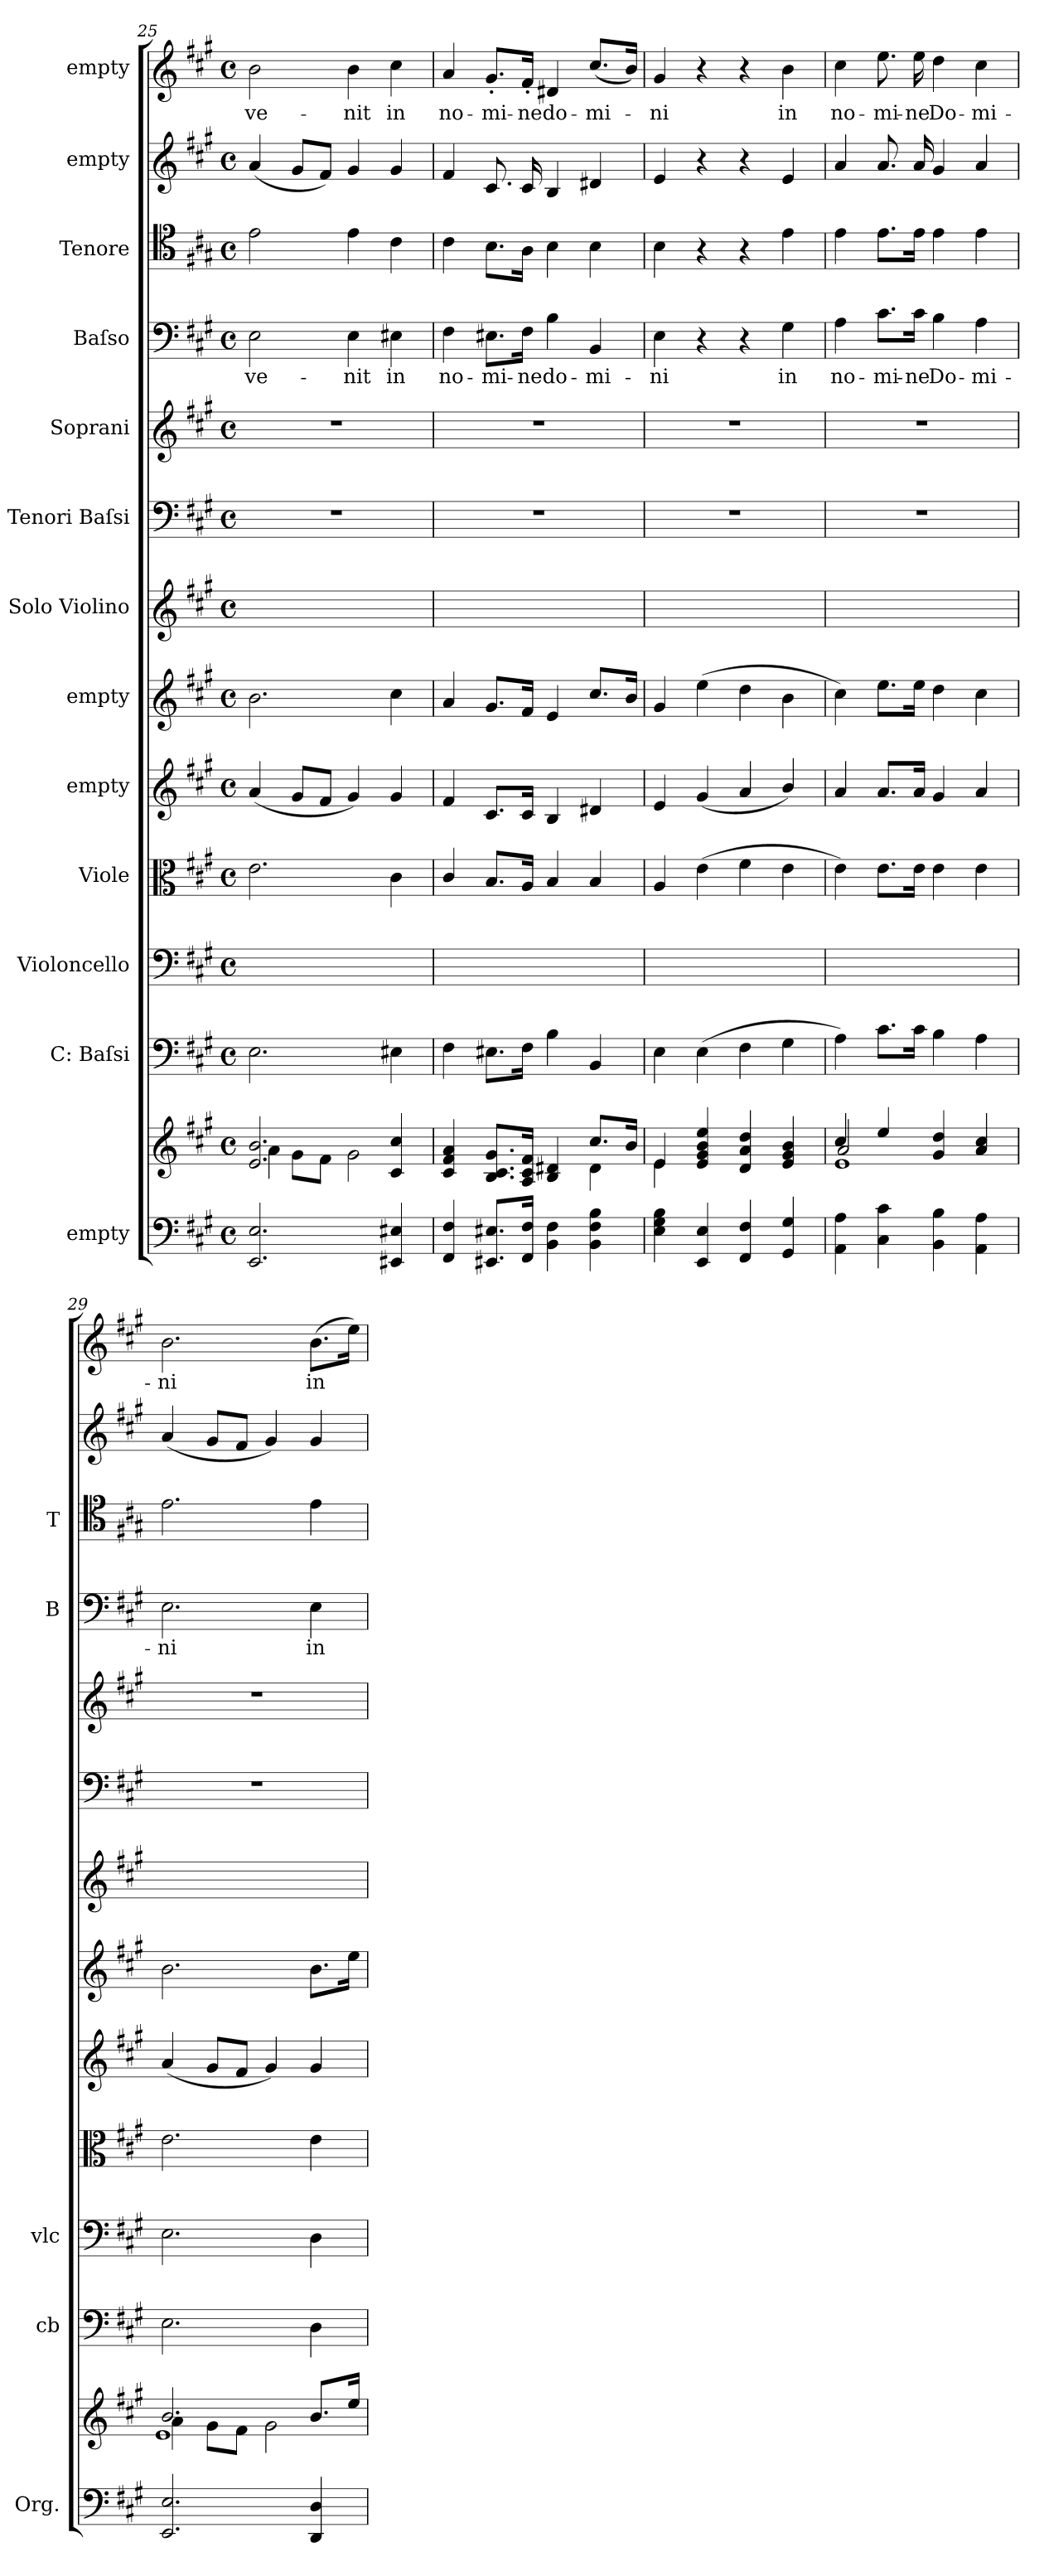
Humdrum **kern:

**kern	**kern	**kern	**kern	**kern	**kern	**kern	**kern	**kern	**kern	**kern	**text	**kern	**kern	**kern	**text
*part13	*part13	*part12	*part11	*part10	*part9	*part8	*part7	*part6	*part5	*part4	*part4	*part3	*part2	*part1	*part1
*staff14	*staff13	*staff12	*staff11	*staff10	*staff9	*staff8	*staff7	*staff6	*staff5	*staff4	*staff4	*staff3	*staff2	*staff1	*staff1
*I"empty	*	*I"C: Baſsi	*I"Violoncello	*I"Viole	*I"empty	*I"empty	*I"Solo Violino	*I"Tenori Baſsi	*I"Soprani	*I"Baſso	*	*I"Tenore	*I"empty	*I"empty	*
*I'Org.	*	*I'cb	*I'vlc	*	*	*	*	*	*	*I'B	*	*I'T	*	*	*
*clefF4	*clefG2	*clefF4	*clefF4	*clefC3	*clefG2	*clefG2	*clefG2	*clefF4	*clefG2	*clefF4	*	*clefC4	*clefG2	*clefG2	*
*k[f#c#g#]	*k[f#c#g#]	*k[f#c#g#]	*k[f#c#g#]	*k[f#c#g#]	*k[f#c#g#]	*k[f#c#g#]	*k[f#c#g#]	*k[f#c#g#]	*k[f#c#g#]	*k[f#c#g#]	*	*k[f#c#g#]	*k[f#c#g#]	*k[f#c#g#]	*
*A:	*A:	*A:	*A:	*A:	*A:	*A:	*A:	*A:	*A:	*A:	*	*A:	*A:	*A:	*
*M4/4	*M4/4	*M4/4	*M4/4	*M4/4	*M4/4	*M4/4	*M4/4	*M4/4	*M4/4	*M4/4	*	*M4/4	*M4/4	*M4/4	*
*met(c)	*met(c)	*met(c)	*met(c)	*met(c)	*met(c)	*met(c)	*met(c)	*met(c)	*met(c)	*met(c)	*	*met(c)	*met(c)	*met(c)	*
=25	=25	=25	=25	=25	=25	=25	=25	=25	=25	=25	=25	=25	=25	=25	=25
*	*^	*	*	*	*	*	*	*	*	*	*	*	*	*	*
2.EE/ 2.E/	2.e/ 2.b/	4a\	2.E\	2.E\yy	2.e\	(4a/	2.b\	2.b\yy	1r	1r	2E\	ve-	2e\	(4a/	2b\	ve-
.	.	8g#\L	.	.	.	8g#/L	.	.	.	.	.	.	.	8g#/L	.	.
.	.	8f#\J	.	.	.	8f#/J	.	.	.	.	.	.	.	8f#/J)	.	.
.	.	2g#\	.	.	.	4g#/)	.	.	.	.	4E\	-nit	4e\	4g#/	4b\	-nit
4EE#X/ 4E#X/	4c#/ 4cc#/	.	4E#X\	4E#Xyy	4c#\	4g#/	4cc#\	4cc#\yy	.	.	4E#X\	in	4c#\	4g#/	4cc#\	in
=26	=26	=26	=26	=26	=26	=26	=26	=26	=26	=26	=26	=26	=26	=26	=26	=26
4FF#/ 4F#/	4c#/ 4f#/ 4a/	2ryy	4F#\	4F#\yy	4c#/	4f#/	4a/	4a/yy	1r	1r	4F#\	no-	4c#\	4f#/	4a/	no-
8.EE#X/ 8.E#X/L	8.B/ 8.c#/ 8.g#/L	.	8.E#X\L	8.E#X\Lyy	8.B/L	8.c#/L	8.g#/L	8.g#/Lyy	.	.	8.E#X\L	-mi-	8.B\L	8.c#/	8.g#'/L	-mi-
16FF#/ 16F#/Jk	16A/ 16c#/ 16f#/Jk	.	16F#\Jk	16F#\Jkyy	16A/Jk	16c#/Jk	16f#/Jk	16f#/Jkyy	.	.	16F#\Jk	-ne	16A\Jk	16c#/	16f#'/Jk	-ne
4BB\ 4F#\	4B/ 4d#X/	4ryy	4B\	4B\yy	4B/	4B/	4e/	4e/yy	.	.	4B\	do-	4B\	4B/	4d#X/	do-
4BB\ 4F#\ 4B\	8.cc#/L	4d#\	4BB/	4BB/yy	4B/	4d#X/	8.cc#/L	8.cc#/Lyy	.	.	4BB/	-mi-	4B\	4d#X/	(8.cc#/L	-mi-
.	16b/Jk	.	.	.	.	.	16b/Jk	16b/Jkyy	.	.	.	.	.	.	16b/Jk)	.
=27	=27	=27	=27	=27	=27	=27	=27	=27	=27	=27	=27	=27	=27	=27	=27	=27
4E\ 4G#\ 4B\	4e/	4e\	4E\	4E\yy	4A/	4e/	4g#/	4g#/yy	1r	1r	4E\	-ni	4B\	4e/	4g#/	-ni
4EE/ 4E/	4e/ 4g#/ 4b/ 4ee/	4ryy	(4E\	(4E\yy	(4e\	(4g#/	(4ee\	(4ee\yy	.	.	4r	.	4r	4r	4r	.
4FF#/ 4F#/	4d/ 4a/ 4dd/	2ryy	4F#\	4F#\yy	4f#\	4a/	4dd\	4dd\yy	.	.	4r	.	4r	4r	4r	.
4GG#/ 4G#/	4e/ 4g#/ 4b/	.	4G#\	4G#yy	4e\	4b/)	4b\	4b\yy	.	.	4G#\	in	4e\	4e/	4b\	in
=28	=28	=28	=28	=28	=28	=28	=28	=28	=28	=28	=28	=28	=28	=28	=28	=28
*	*	*^	*	*	*	*	*	*	*	*	*	*	*	*	*	*
4AA\ 4A\	4cc#/	1e	2a	4A\)	4Ayy)	4e\)	4a/	4cc#\)	4cc#\yy)	1r	1r	4A\	no-	4e\	4a/	4cc#\	no-
4C#\ 4c#\	4ee/	.	.	8.c#\L	8.c#\Lyy	8.e\L	8.a/L	8.ee\L	8.ee\Lyy	.	.	8.c#\L	-mi-	8.e\L	8.a/	8.ee\	-mi-
.	.	.	.	16c#\Jk	16c#Jkyy	16e\Jk	16a/Jk	16ee\Jk	16ee\Jkyy	.	.	16c#\Jk	-ne	16e\Jk	16a/	16ee\	-ne
4BB\ 4B\	4g#/ 4dd/	.	2ryy	4B\	4B\yy	4e\	4g#/	4dd\	4dd\yy	.	.	4B\	Do-	4e\	4g#/	4dd\	Do-
4AA\ 4A\	4a/ 4cc#/	.	.	4A\	4A\yy	4e\	4a/	4cc#\	4cc#\yy	.	.	4A\	-mi-	4e\	4a/	4cc#\	-mi-
=29	=29	=29	=29	=29	=29	=29	=29	=29	=29	=29	=29	=29	=29	=29	=29	=29	=29
2.EE/ 2.E/	2.b/	4a\	1e	2.E\	2.E\	2.e\	(4a/	2.b\	2.b\yy	1r	1r	2.E\	-ni	2.e\	(4a/	2.b\	-ni
.	.	8g#\L	.	.	.	.	8g#/L	.	.	.	.	.	.	.	8g#/L	.	.
.	.	8f#\J	.	.	.	.	8f#/J	.	.	.	.	.	.	.	8f#/J	.	.
.	.	2g#\	.	.	.	.	4g#/)	.	.	.	.	.	.	.	4g#/)	.	.
4DD/ 4D/	8.b/L	.	.	4D\	4D\	4e\	4g#/	8.b\L	8.b\Lyy	.	.	4E\	in	4e\	4g#/	(8.b\L	in
.	16ee/Jk	.	.	.	.	.	.	16ee\Jk	16ee\Jkyy	.	.	.	.	.	.	16ee\Jk)	.
*	*v	*v	*v	*	*	*	*	*	*	*	*	*	*	*	*	*	*
=	=	=	=	=	=	=	=	=	=	=	=	=	=	=	=
*-	*-	*-	*-	*-	*-	*-	*-	*-	*-	*-	*-	*-	*-	*-	*-
